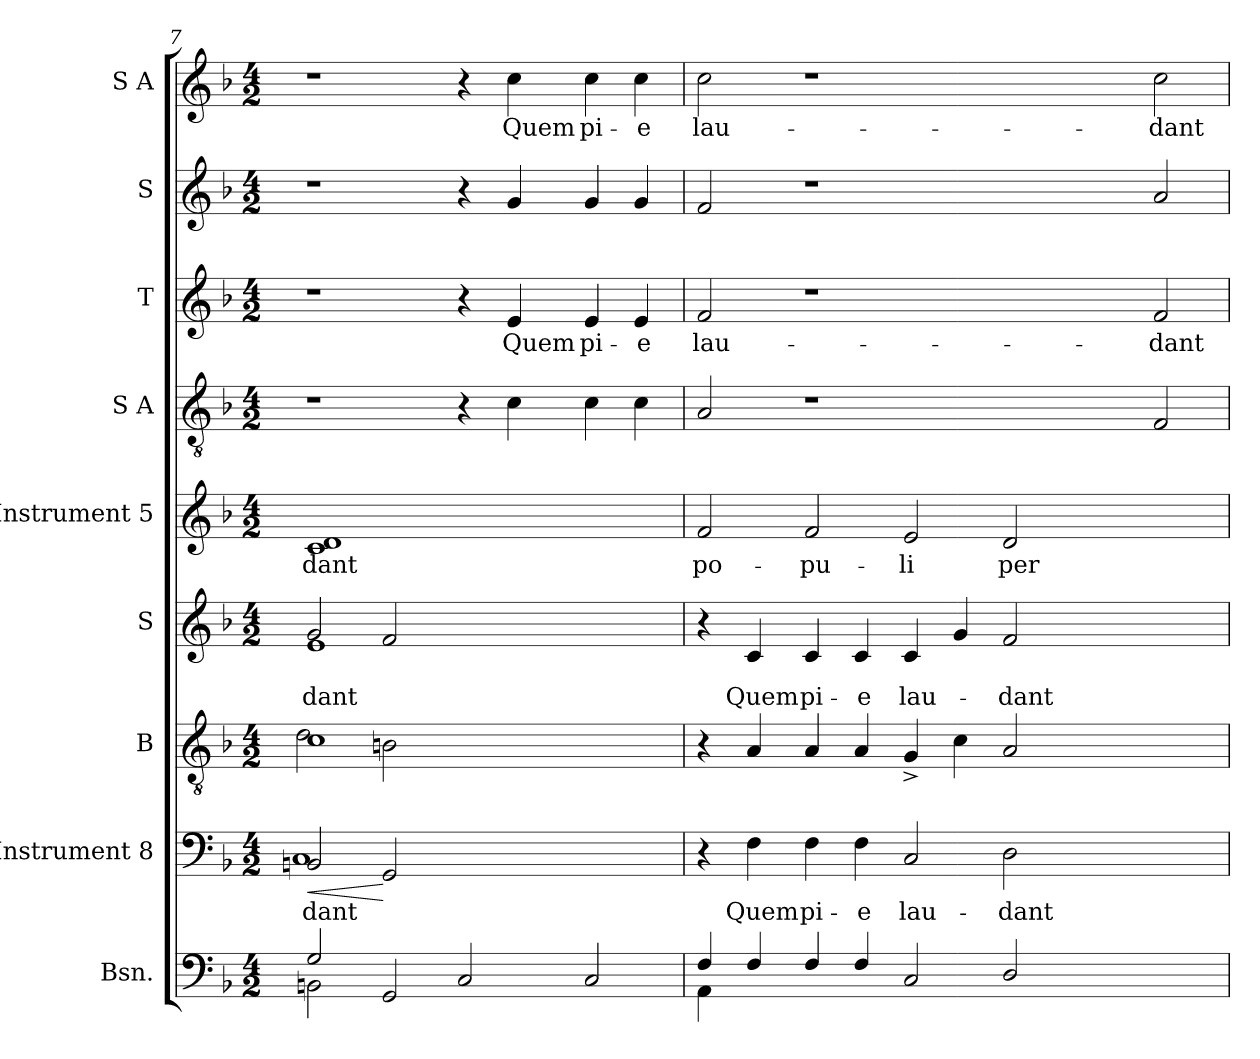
**kern	**kern	**text	**dynam	**kern	**kern	**text	**text	**kern	**text	**kern	**kern	**text	**kern	**kern	**text
*part9	*part8	*part8	*part8	*part7	*part6	*part6	*part6	*part5	*part5	*part4	*part3	*part3	*part2	*part1	*part1
*staff9	*staff8	*staff8	*staff8	*staff7	*staff6	*staff6	*staff6	*staff5	*staff5	*staff4	*staff3	*staff3	*staff2	*staff1	*staff1
*I"Bsn.	*I"Instrument 8	*	*	*I"B	*I"S	*	*	*I"Instrument 5	*	*I"S  A	*I"T	*	*I"S	*I"S  A	*
*I'Bsn.	*	*	*	*	*	*	*	*	*	*	*I'T	*	*I'S	*	*
*clefF4	*clefF4	*	*	*clefGv2	*clefG2	*	*	*clefG2	*	*clefGv2	*clefG2	*	*clefG2	*clefG2	*
*k[b-]	*k[b-]	*	*	*k[b-]	*k[b-]	*	*	*k[b-]	*	*k[b-]	*k[b-]	*	*k[b-]	*k[b-]	*
*F:	*F:	*	*	*F:	*F:	*	*	*F:	*	*F:	*F:	*	*F:	*F:	*
*M4/2	*M4/2	*	*	*M4/2	*M4/2	*	*	*M4/2	*	*M4/2	*M4/2	*	*M4/2	*M4/2	*
=7	=7	=7	=7	=7	=7	=7	=7	=7	=7	=7	=7	=7	=7	=7	=7
*^	*	*	*	*	*	*	*	*	*	*	*	*	*	*	*
!	!	!	!LO:LY:b:cj	!LO:HP:b	!	!	!	!	!	!	!	!	!	!	!	!
*	*	*^	*	*	*	*	*	*	*	*	*	*	*	*	*	*
!	!	!	!	!LO:LY:b:cj	!	!	!	!	!LO:LY:b:cj	!	!	!	!	!	!	!	!
*	*	*	*	*	*	*^	*^	*	*	*	*	*	*	*	*	*	*
!	!	!	!	!	!	!	!	!	!	!	!LO:LY:b:cj	!	!LO:LY:b:cj	!	!	!	!	!	!
2BBn\	2G/	2BBn/	1C	-dant	<	1c	2d\	2g/	1e	.	-dant	1d 1c	-dant	1r	1r	.	1r	1r	.
1.ryy	2GG/	2GG/	.	.	[	.	2Bn\	2f/	.	.	.	.	.	.	.	.	.	.	.
.	2C/	1ryy	1ryy	.	.	1ryy	1ryy	1ryy	1ryy	.	.	1ryy	.	4r	4r	.	4r	4r	.
!	!	!	!	!	!	!	!	!	!	!	!	!	!	!	!	!LO:LY:b:cj	!	!	!LO:LY:b:cj
.	.	.	.	.	.	.	.	.	.	.	.	.	.	4c\	4e/	Quem	4g/	4cc\	Quem
!	!	!	!	!	!	!	!	!	!	!	!	!	!	!	!	!LO:LY:b:cj	!	!	!LO:LY:b:cj
.	2C/	.	.	.	.	.	.	.	.	.	.	.	.	4c\	4e/	pi-	4g/	4cc\	pi-
!	!	!	!	!	!	!	!	!	!	!	!	!	!	!	!	!LO:LY:b:cj	!	!	!LO:LY:b:cj
.	.	.	.	.	.	.	.	.	.	.	.	.	.	4c\	4e/	-e	4g/	4cc\	-e
*	*	*v	*v	*	*	*	*	*v	*v	*	*	*	*	*	*	*	*	*	*
*	*	*	*	*	*v	*v	*	*	*	*	*	*	*	*	*	*	*
=8	=8	=8	=8	=8	=8	=8	=8	=8	=8	=8	=8	=8	=8	=8	=8	=8
!	!	!	!	!	!	!	!	!	!	!LO:LY:b:cj	!	!	!LO:LY:b:cj	!	!	!LO:LY:b:cj
4F/	4AA\	4r	.	.	4r	4r	.	.	2f/	po-	2A/	2f/	lau-	2f/	2cc\	lau-
!	!	!	!LO:LY:b:cj	!	!	!	!	!LO:LY:b:cj	!	!	!	!	!	!	!	!
4F/	1ryy	4F\	Quem	.	4A/	4c/	.	Quem	.	.	.	.	.	.	.	.
!	!	!	!LO:LY:b:cj	!	!	!	!	!LO:LY:b:cj	!	!LO:LY:b:cj	!LO:N:vis=1	!LO:N:vis=1	!	!LO:N:vis=1	!LO:N:vis=1	!
4F/	.	4F\	pi-	.	4A/	4c/	.	pi-	2f/	-pu-	0r	0r	.	0r	0r	.
!	!	!	!LO:LY:b:cj	!	!	!	!	!LO:LY:b:cj	!	!	!	!	!	!	!	!
4F/	.	4F\	-e	.	4A/	4c/	.	-e	.	.	.	.	.	.	.	.
!	!	!	!LO:LY:b:cj	!	!	!	!	!LO:LY:b:cj	!	!LO:LY:b:cj	!	!	!	!	!	!
2C/	.	2C/	lau-	.	4G^>/	4c/	.	lau-	2e/	-li	.	.	.	.	.	.
.	1..ryy	.	.	.	4c\	4g/	.	.	.	.	.	.	.	.	.	.
!	!	!	!LO:LY:b:cj	!	!	!	!	!LO:LY:b:cj	!	!LO:LY:b:cj	!	!	!	!	!	!
2D/	.	2D\	-dant	.	2A/	2f/	.	-dant	2d/	per	.	.	.	.	.	.
1ryy	.	1ryy	.	.	1ryy	1ryy	.	.	1ryy	.	.	.	.	.	.	.
!	!	!	!	!	!	!	!	!	!	!	!	!	!LO:LY:b:cj	!	!	!LO:LY:b:cj
.	.	.	.	.	.	.	.	.	.	.	2F/	2f/	-dant	2a/	2cc\	-dant
*v	*v	*	*	*	*	*	*	*	*	*	*	*	*	*	*	*
=	=	=	=	=	=	=	=	=	=	=	=	=	=	=	=
*-	*-	*-	*-	*-	*-	*-	*-	*-	*-	*-	*-	*-	*-	*-	*-
